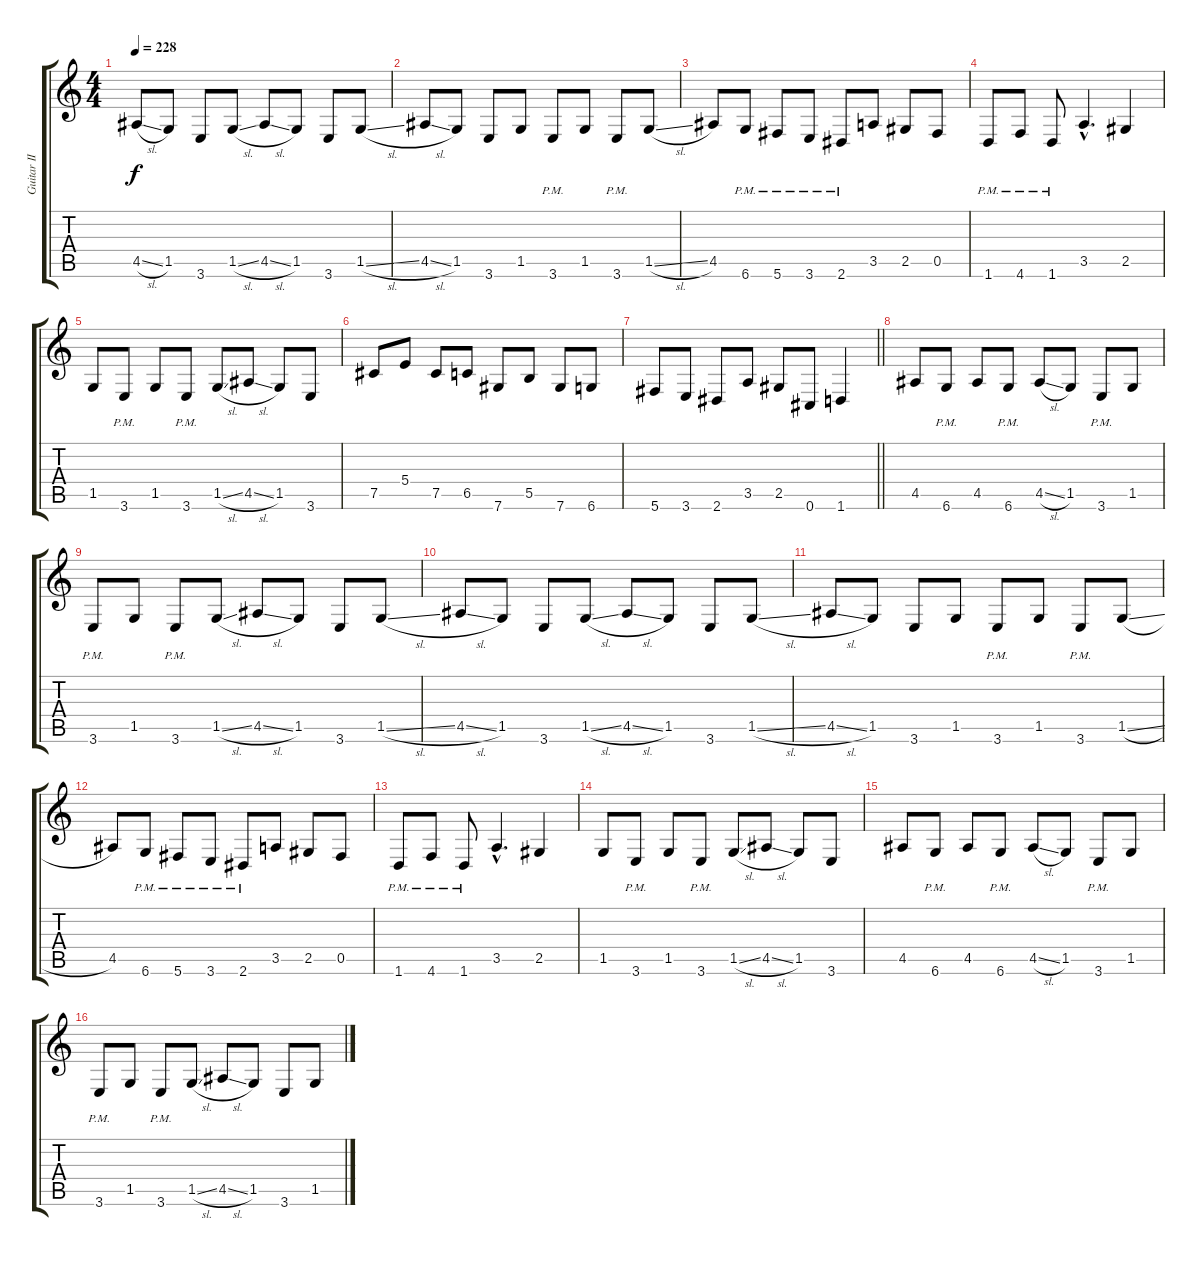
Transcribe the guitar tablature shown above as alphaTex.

\track ("Guitar II" "Guitar II") {instrument distortionguitar}
\staff {score tabs}
\tuning (Db4 Ab3 E3 B2 Gb2 Db2) {hide}
\ts (4 4)
\tempo 228
\clef g2
\ks c
4.5{sl}.8{dy f} 1.5.8 3.6.8 1.5{sl}.8 4.5{sl}.8 1.5.8 3.6.8 1.5{sl}.8 |
4.5{sl}.8 1.5.8 3.6.8 1.5.8 3.6{pm}.8 1.5.8 3.6{pm}.8 1.5{sl}.8 |
4.5.8 6.6{pm}.8 5.6{pm}.8 3.6{pm}.8 2.6{pm}.8 3.5.8 2.5.8 0.5.8 |
1.6{pm}.8 4.6{pm}.8 1.6{pm}.8 3.5{hac}.4{d} 2.5.4 |
1.5.8 3.6{pm}.8 1.5.8 3.6{pm}.8 1.5{sl}.8 4.5{sl}.8 1.5.8 3.6.8 |
7.5.8 5.4.8 7.5.8 6.5.8 7.6.8 5.5.8 7.6.8 6.6.8 |
\barLineRight lightlight
5.6.8 3.6.8 2.6.8 3.5.8 2.5.8 0.6.8 1.6.4 |
4.5.8 6.6{pm}.8 4.5.8 6.6{pm}.8 4.5{sl}.8 1.5.8 3.6{pm}.8 1.5.8 |
3.6{pm}.8 1.5.8 3.6{pm}.8 1.5{sl}.8 4.5{sl}.8 1.5.8 3.6.8 1.5{sl}.8 |
4.5{sl}.8 1.5.8 3.6.8 1.5{sl}.8 4.5{sl}.8 1.5.8 3.6.8 1.5{sl}.8 |
4.5{sl}.8 1.5.8 3.6.8 1.5.8 3.6{pm}.8 1.5.8 3.6{pm}.8 1.5{sl}.8 |
4.5.8 6.6{pm}.8 5.6{pm}.8 3.6{pm}.8 2.6{pm}.8 3.5.8 2.5.8 0.5.8 |
1.6{pm}.8 4.6{pm}.8 1.6{pm}.8 3.5{hac}.4{d} 2.5.4 |
1.5.8 3.6{pm}.8 1.5.8 3.6{pm}.8 1.5{sl}.8 4.5{sl}.8 1.5.8 3.6.8 |
4.5.8 6.6{pm}.8 4.5.8 6.6{pm}.8 4.5{sl}.8 1.5.8 3.6{pm}.8 1.5.8 |
3.6{pm}.8 1.5.8 3.6{pm}.8 1.5{sl}.8 4.5{sl}.8 1.5.8 3.6.8 1.5{sl}.8
